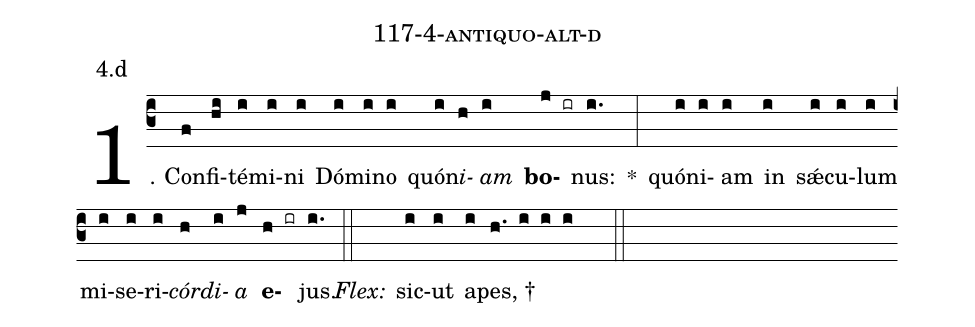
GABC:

name: 117-4-antiquo-alt-d;
annotation: 4.d;
%%
(c3)1. Con(f)fi(hi)té(i)mi(i)ni(i) Dó(i)mi(i)no(i) quón(i)<i>i</i>(h)<i>am</i>(i) <b>bo</b>(j ir)nus:(i.) *(:) quón(i)i(i)am(i) in(i) sǽ(i)cu(i)lum(i) mi(i)se(i)ri(i)<i>cór</i>(h)<i>di</i>(i)<i>a</i>(j) <b>e</b>(h ir)jus.(i.) (::)
<i>Flex:</i>()  sic(i)ut(i) a(i)pes, †(h. i i i  ::)
